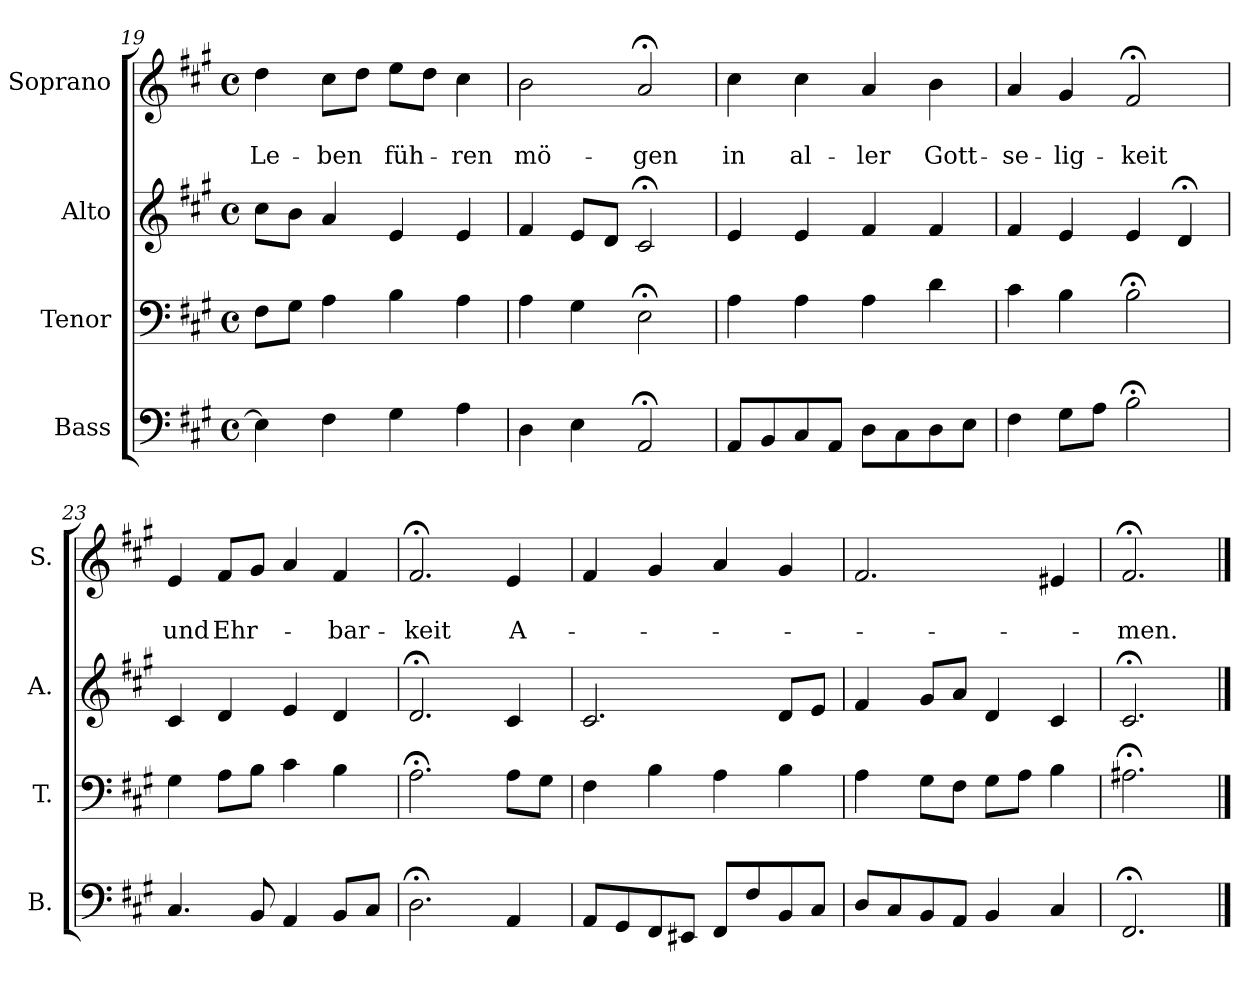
**kern	**kern	**kern	**kern	**text	**text
*part4	*part3	*part2	*part1	*part1	*part1
*staff4	*staff3	*staff2	*staff1	*staff1	*staff1
*I"Bass	*I"Tenor	*I"Alto	*I"Soprano	*	*
*I'B.	*I'T.	*I'A.	*I'S.	*	*
!!LO:PB:g=z
*clefF4	*clefF4	*clefG2	*clefG2	*	*
*k[f#c#g#]	*k[f#c#g#]	*k[f#c#g#]	*k[f#c#g#]	*	*
*f#:	*f#:	*f#:	*f#:	*	*
*M4/4	*M4/4	*M4/4	*M4/4	*	*
*met(c)	*met(c)	*met(c)	*met(c)	*	*
=19	=19	=19	=19	=19	=19
4E\]	8F#\L	8cc#\L	4dd\	.	Le-
.	8G#\J	8b\J	.	.	.
4F#\	4A\	4a/	8cc#\L	.	-ben
.	.	.	8dd\J	.	.
4G#\	4B\	4e/	8ee\L	.	füh-
.	.	.	8dd\J	.	.
4A\	4A\	4e/	4cc#\	.	-ren
=20	=20	=20	=20	=20	=20
4D\	4A\	4f#/	2b\	.	mö-
4E\	4G#\	8e/L	.	.	.
.	.	8d/J	.	.	.
2AA;</	2E;<\	2c#;</	2a;</	.	-gen
=21	=21	=21	=21	=21	=21
8AA/L	4A\	4e/	4cc#\	.	in
8BB/	.	.	.	.	.
8C#/	4A\	4e/	4cc#\	.	al-
8AA/J	.	.	.	.	.
8D\L	4A\	4f#/	4a/	.	-ler
8C#\	.	.	.	.	.
8D\	4d\	4f#/	4b\	.	Gott-
8E\J	.	.	.	.	.
=22	=22	=22	=22	=22	=22
4F#\	4c#\	4f#/	4a/	.	-se-
8G#\L	4B\	4e/	4g#/	.	-lig-
8A\J	.	.	.	.	.
2B;<\	2B;<\	4e/	2f#;</	.	-keit
.	.	4d;</	.	.	.
!!LO:LB:g=z
=23	=23	=23	=23	=23	=23
4.C#/	4G#\	4c#/	4e/	.	und
.	8A\L	4d/	8f#/L	.	Ehr-
8BB/	8B\J	.	8g#/J	.	.
4AA/	4c#\	4e/	4a/	.	.
8BB/L	4B\	4d/	4f#/	.	-bar-
8C#/J	.	.	.	.	.
=24	=24	=24	=24	=24	=24
2.D;<\	2.A;<\	2.d;</	2.f#;</	.	-keit
4AA/	8A\L	4c#/	4e/	.	A-
.	8G#\J	.	.	.	.
=25	=25	=25	=25	=25	=25
8AA/L	4F#\	2.c#/	4f#/	.	.
8GG#/	.	.	.	.	.
8FF#/	4B\	.	4g#/	.	.
8EE#X/J	.	.	.	.	.
8FF#/L	4A\	.	4a/	.	.
8F#/	.	.	.	.	.
8BB/	4B\	8d/L	4g#/	.	.
8C#/J	.	8e/J	.	.	.
=26	=26	=26	=26	=26	=26
8D/L	4A\	4f#/	2.f#/	.	.
8C#/	.	.	.	.	.
8BB/	8G#\L	8g#/L	.	.	.
8AA/J	8F#\J	8a/J	.	.	.
4BB/	8G#\L	4d/	.	.	.
.	8A\J	.	.	.	.
4C#/	4B\	4c#/	4e#X/	.	.
=27	=27	=27	=27	=27	=27
2.FF#;</	2.A#X;<\	2.c#;</	2.f#;</	.	-men.
==	==	==	==	==	==
*-	*-	*-	*-	*-	*-
